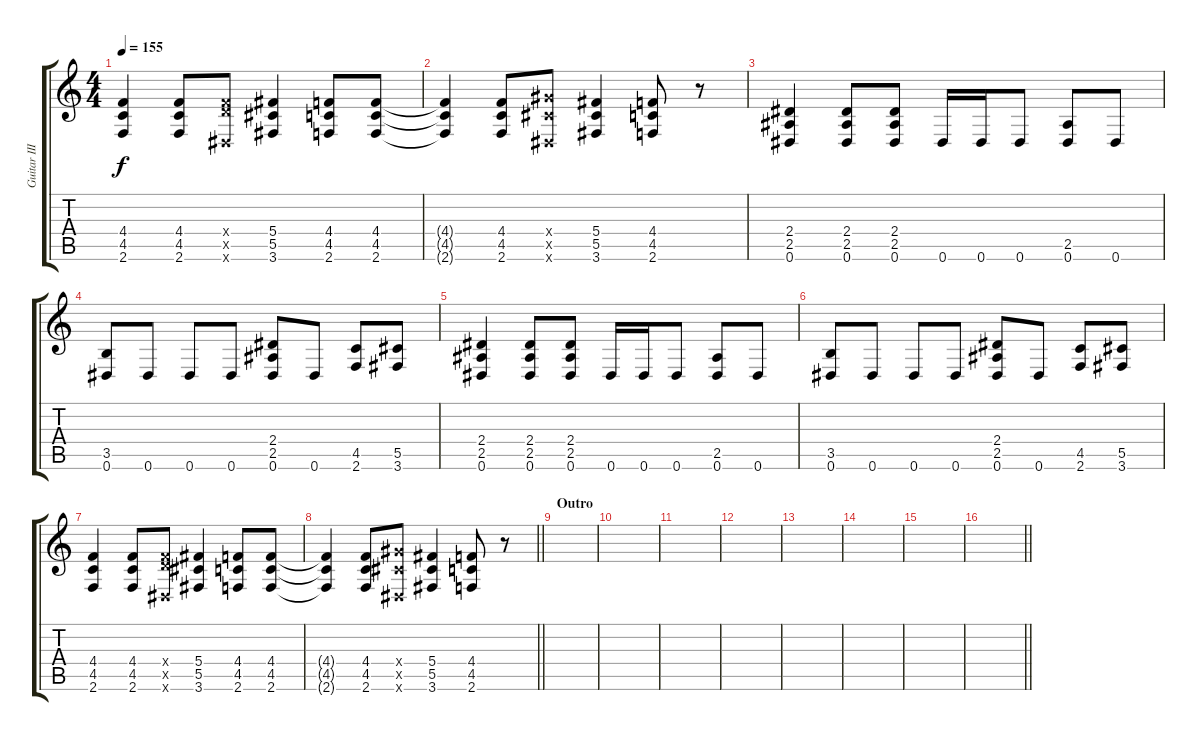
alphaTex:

\track ("Guitar III" "Guitar III") {instrument distortionguitar}
\staff {score tabs}
\tuning (Eb4 Bb3 Gb3 Db3 Ab2 Eb2) {hide}
\ts (4 4)
\tempo 155
\clef g2
\ks c
(4.4 4.5 2.6).4{dy f} (4.4 4.5 2.6).8 (4.4{x} 6.5{x} 0.6{x}).8 (5.4 5.5 3.6).4 (4.4 4.5 2.6).8 (4.4 4.5 2.6).8 |
(4.4{t} 4.5{t} 2.6{t}).4 (4.4 4.5 2.6).8 (7.4{x} 5.5{x} 0.6{x}).8 (5.4 5.5 3.6).4 (4.4 4.5 2.6).8 r.8 |
(2.4 2.5 0.6).4 (2.4 2.5 0.6).8 (2.4 2.5 0.6).8 0.6.16 0.6.16 0.6.8 (2.5 0.6).8 0.6.8 |
(3.5 0.6).8 0.6.8 0.6.8 0.6.8 (2.4 2.5 0.6).8 0.6.8 (4.5 2.6).8 (5.5 3.6).8 |
(2.4 2.5 0.6).4 (2.4 2.5 0.6).8 (2.4 2.5 0.6).8 0.6.16 0.6.16 0.6.8 (2.5 0.6).8 0.6.8 |
(3.5 0.6).8 0.6.8 0.6.8 0.6.8 (2.4 2.5 0.6).8 0.6.8 (4.5 2.6).8 (5.5 3.6).8 |
(4.4 4.5 2.6).4 (4.4 4.5 2.6).8 (4.4{x} 6.5{x} 0.6{x}).8 (5.4 5.5 3.6).4 (4.4 4.5 2.6).8 (4.4 4.5 2.6).8 |
\barLineRight lightlight
(4.4{t} 4.5{t} 2.6{t}).4 (4.4 4.5 2.6).8 (7.4{x} 5.5{x} 0.6{x}).8 (5.4 5.5 3.6).4 (4.4 4.5 2.6).8 r.8 |
\section ("" "Outro")
|
|
|
|
|
|
|
\barLineRight lightlight
